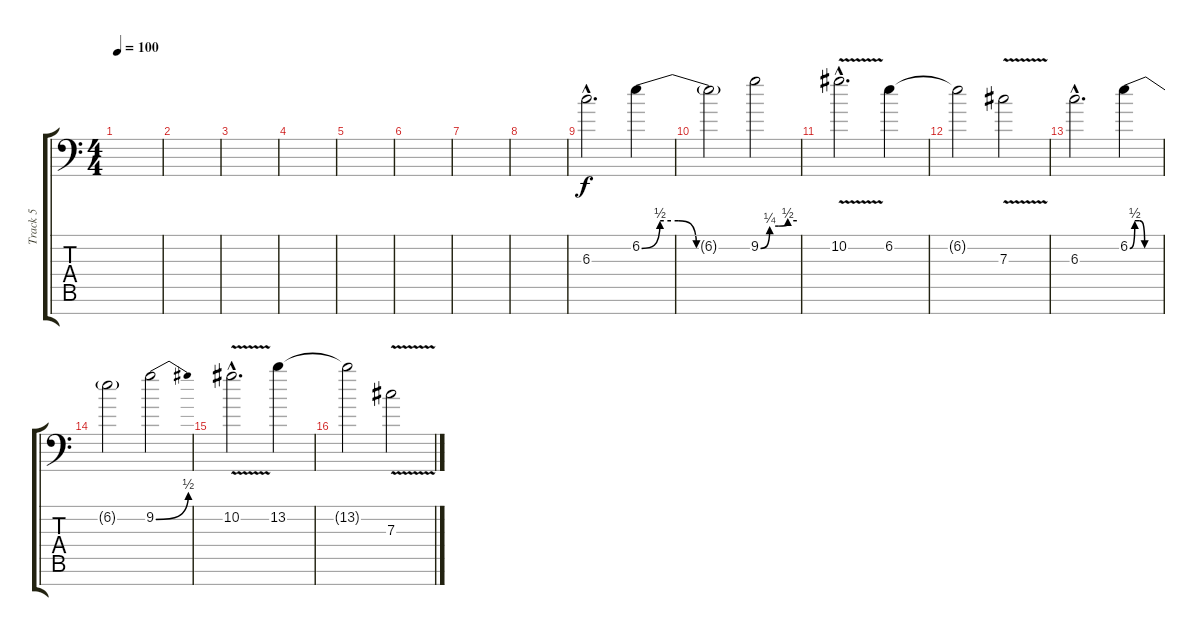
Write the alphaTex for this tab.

\track ("Track 5" "Track 5") {instrument distortionguitar}
\staff {score tabs}
\tuning (Eb4 Bb3 Gb3 Db3 Ab2 Eb2 Ab1) {hide}
\ts (4 4)
\tempo 100
\clef f4
\ks c
|
|
|
|
|
|
|
|
6.3{hac}.2{d} 6.2{be (custom 0 0 10 2 20 2 30 0 60 0)}.4 |
6.2{t}.2 9.2{be (custom 0 0 15 1 30 1 45 2 60 2)}.2 |
10.2{v hac}.2{d} 6.2.4 |
6.2{t}.2 7.3{v}.2 |
6.3{hac}.2{d} 6.2{be (custom 0 0 10 2 20 2 30 0 60 0)}.4 |
6.2{t}.2 9.2{be (bend 0 0 60 2)}.2 |
10.2{v hac}.2{d} 13.2.4 |
13.2{t}.2 7.3{v}.2
